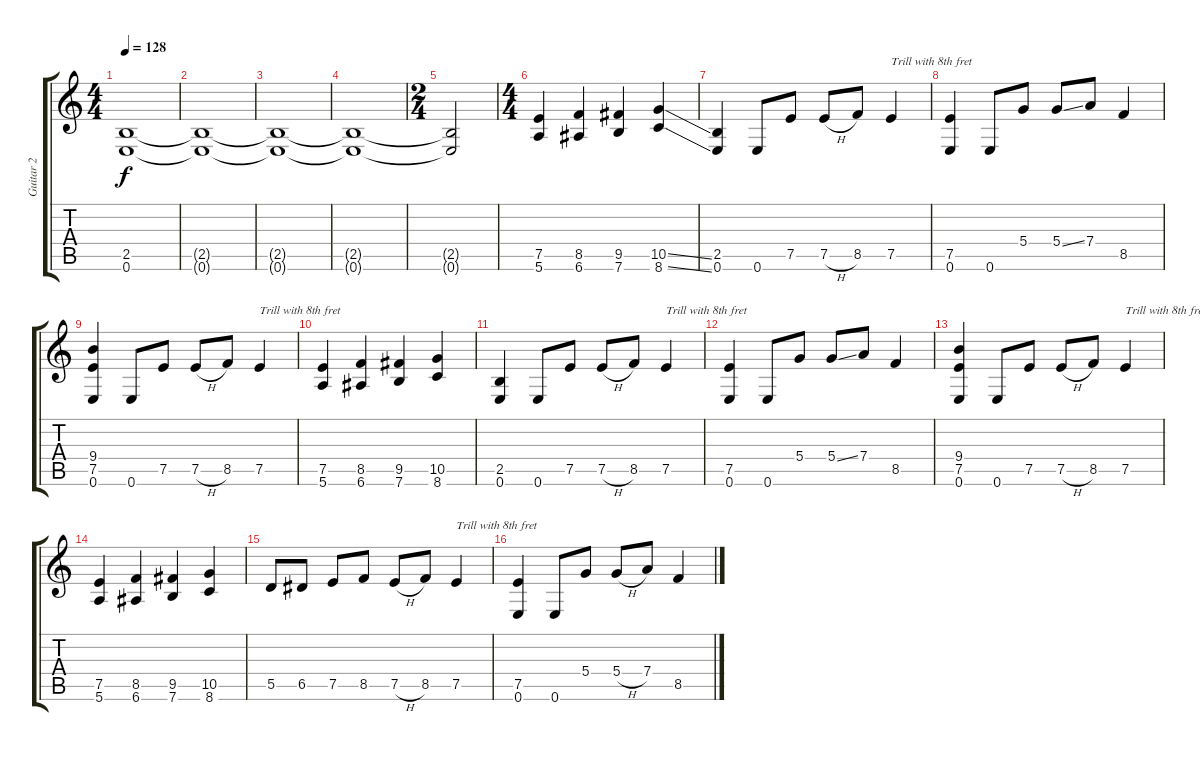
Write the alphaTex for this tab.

\track ("Guitar 2" "Guitar 2") {instrument distortionguitar}
\staff {score tabs}
\tuning (E4 B3 G3 D3 A2 E2) {hide}
\ts (4 4)
\tempo 128
\clef g2
\ks c
(2.5 0.6).1{dy f} |
(2.5{t} 0.6{t}).1 |
(2.5{t} 0.6{t}).1 |
(2.5{t} 0.6{t}).1 |
\ts (2 4)
(2.5{t} 0.6{t}).2 |
\ts (4 4)
(7.5 5.6).4 (8.5 6.6).4 (9.5 7.6).4 (10.5{ss} 8.6{ss}).4 |
(2.5 0.6).4 0.6.8 7.5.8 7.5{h}.8 8.5.8 7.5.4{txt "Trill with 8th fret"} |
(7.5 0.6).4 0.6.8 5.4.8 5.4{ss}.8 7.4.8 8.5.4 |
(9.4 7.5 0.6).4 0.6.8 7.5.8 7.5{h}.8 8.5.8 7.5.4{txt "Trill with 8th fret"} |
(7.5 5.6).4 (8.5 6.6).4 (9.5 7.6).4 (10.5 8.6).4 |
(2.5 0.6).4 0.6.8 7.5.8 7.5{h}.8 8.5.8 7.5.4{txt "Trill with 8th fret"} |
(7.5 0.6).4 0.6.8 5.4.8 5.4{ss}.8 7.4.8 8.5.4 |
(9.4 7.5 0.6).4 0.6.8 7.5.8 7.5{h}.8 8.5.8 7.5.4{txt "Trill with 8th fret"} |
(7.5 5.6).4 (8.5 6.6).4 (9.5 7.6).4 (10.5 8.6).4 |
5.5.8 6.5.8 7.5.8 8.5.8 7.5{h}.8 8.5.8 7.5.4{txt "Trill with 8th fret"} |
(7.5 0.6).4 0.6.8 5.4.8 5.4{h}.8 7.4.8 8.5.4
